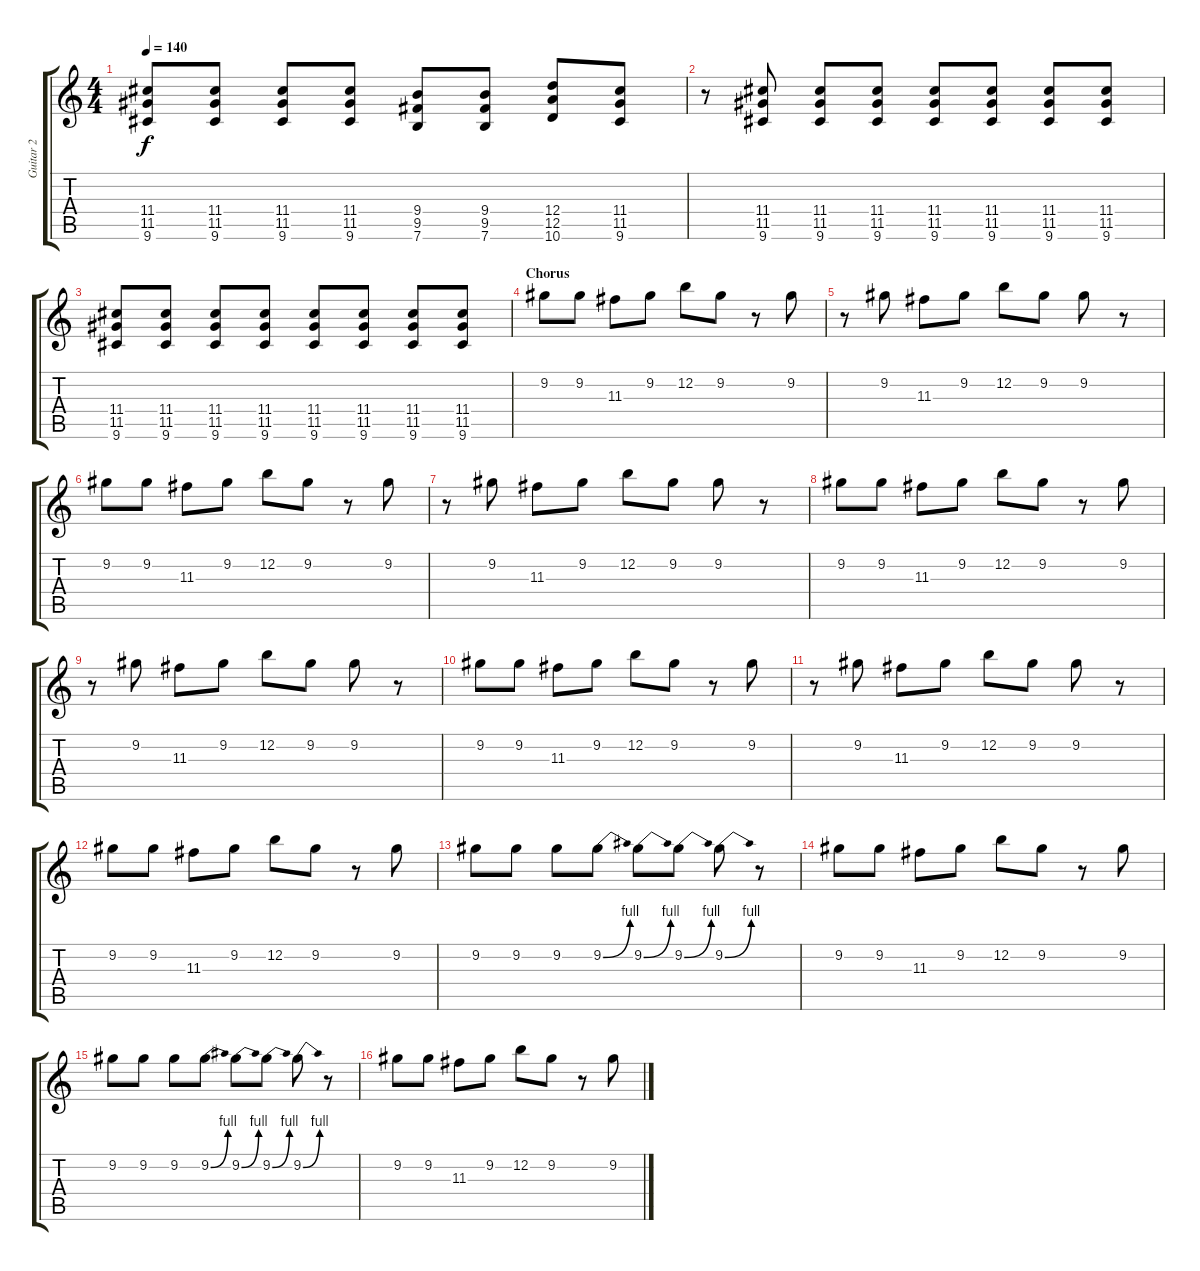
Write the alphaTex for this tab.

\track ("Guitar 2" "Guitar 2") {instrument distortionguitar}
\staff {score tabs}
\tuning (E4 B3 G3 D3 A2 E2) {hide}
\ts (4 4)
\tempo 140
\clef g2
\ks c
(11.4 11.5 9.6).8{dy f} (11.4 11.5 9.6).8 (11.4 11.5 9.6).8 (11.4 11.5 9.6).8 (9.4 9.5 7.6).8 (9.4 9.5 7.6).8 (12.4 12.5 10.6).8 (11.4 11.5 9.6).8 |
r.8 (11.4 11.5 9.6).8 (11.4 11.5 9.6).8 (11.4 11.5 9.6).8 (11.4 11.5 9.6).8 (11.4 11.5 9.6).8 (11.4 11.5 9.6).8 (11.4 11.5 9.6).8 |
(11.4 11.5 9.6).8 (11.4 11.5 9.6).8 (11.4 11.5 9.6).8 (11.4 11.5 9.6).8 (11.4 11.5 9.6).8 (11.4 11.5 9.6).8 (11.4 11.5 9.6).8 (11.4 11.5 9.6).8 |
\section ("" "Chorus")
9.2.8 9.2.8 11.3.8 9.2.8 12.2.8 9.2.8 r.8 9.2.8 |
r.8 9.2.8 11.3.8 9.2.8 12.2.8 9.2.8 9.2.8 r.8 |
9.2.8 9.2.8 11.3.8 9.2.8 12.2.8 9.2.8 r.8 9.2.8 |
r.8 9.2.8 11.3.8 9.2.8 12.2.8 9.2.8 9.2.8 r.8 |
9.2.8 9.2.8 11.3.8 9.2.8 12.2.8 9.2.8 r.8 9.2.8 |
r.8 9.2.8 11.3.8 9.2.8 12.2.8 9.2.8 9.2.8 r.8 |
9.2.8 9.2.8 11.3.8 9.2.8 12.2.8 9.2.8 r.8 9.2.8 |
r.8 9.2.8 11.3.8 9.2.8 12.2.8 9.2.8 9.2.8 r.8 |
9.2.8 9.2.8 11.3.8 9.2.8 12.2.8 9.2.8 r.8 9.2.8 |
9.2.8 9.2.8 9.2.8 9.2{be (bend 0 0 60 4)}.8 9.2{be (bend 0 0 60 4)}.8 9.2{be (bend 0 0 60 4)}.8 9.2{be (bend 0 0 60 4)}.8 r.8 |
9.2.8 9.2.8 11.3.8 9.2.8 12.2.8 9.2.8 r.8 9.2.8 |
9.2.8 9.2.8 9.2.8 9.2{be (bend 0 0 60 4)}.8 9.2{be (bend 0 0 60 4)}.8 9.2{be (bend 0 0 60 4)}.8 9.2{be (bend 0 0 60 4)}.8 r.8 |
9.2.8 9.2.8 11.3.8 9.2.8 12.2.8 9.2.8 r.8 9.2.8
